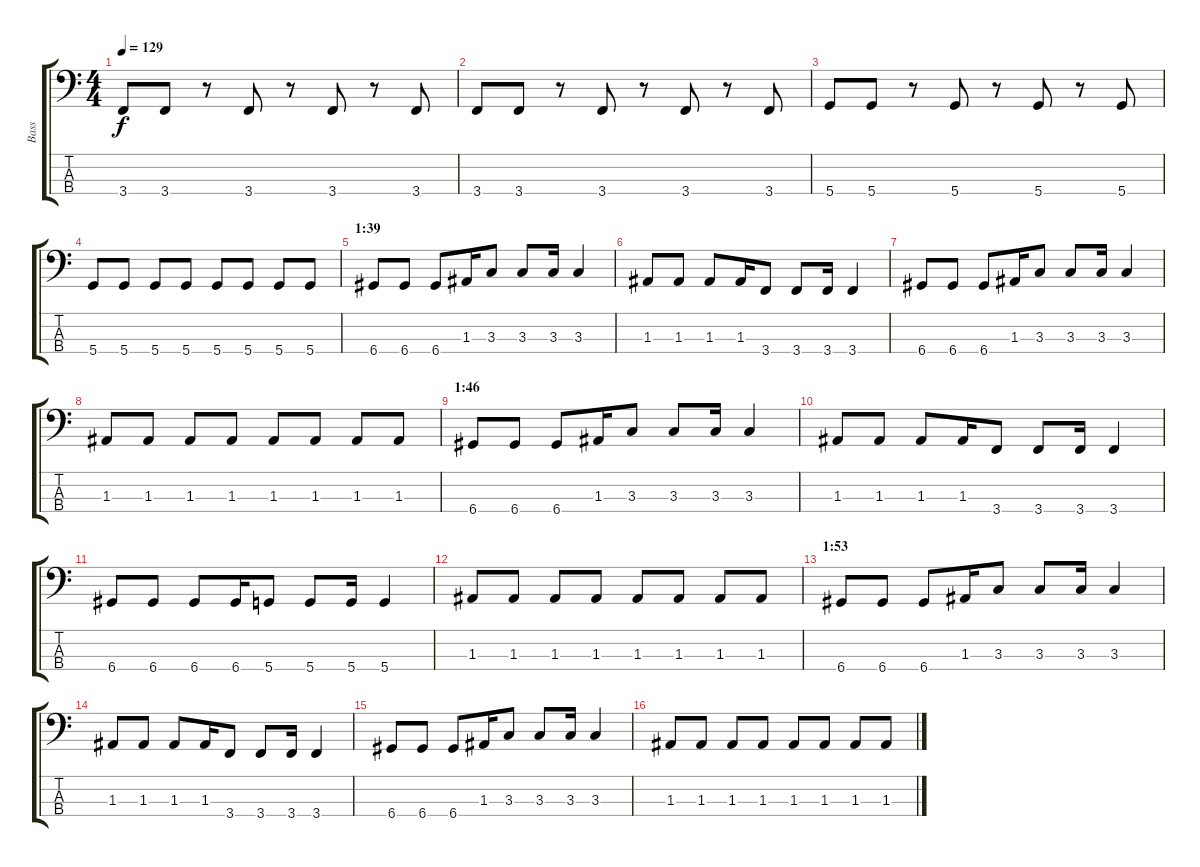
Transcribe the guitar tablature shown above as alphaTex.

\track ("Bass" "Bass") {instrument electricbasspick}
\staff {score tabs}
\tuning (G2 D2 A1 D1) {hide}
\ts (4 4)
\tempo 129
\clef f4
\ks c
3.4.8{dy f} 3.4.8 r.8 3.4.8 r.8 3.4.8 r.8 3.4.8 |
3.4.8 3.4.8 r.8 3.4.8 r.8 3.4.8 r.8 3.4.8 |
5.4.8 5.4.8 r.8 5.4.8 r.8 5.4.8 r.8 5.4.8 |
5.4.8 5.4.8 5.4.8 5.4.8 5.4.8 5.4.8 5.4.8 5.4.8 |
\section ("" "1:39")
6.4.8 6.4.8 6.4.8 1.3.16 3.3.8 3.3.8 3.3.16 3.3.4 |
1.3.8 1.3.8 1.3.8 1.3.16 3.4.8 3.4.8 3.4.16 3.4.4 |
6.4.8 6.4.8 6.4.8 1.3.16 3.3.8 3.3.8 3.3.16 3.3.4 |
1.3.8 1.3.8 1.3.8 1.3.8 1.3.8 1.3.8 1.3.8 1.3.8 |
\section ("" "1:46")
6.4.8 6.4.8 6.4.8 1.3.16 3.3.8 3.3.8 3.3.16 3.3.4 |
1.3.8 1.3.8 1.3.8 1.3.16 3.4.8 3.4.8 3.4.16 3.4.4 |
6.4.8 6.4.8 6.4.8 6.4.16 5.4.8 5.4.8 5.4.16 5.4.4 |
1.3.8 1.3.8 1.3.8 1.3.8 1.3.8 1.3.8 1.3.8 1.3.8 |
\section ("" "1:53")
6.4.8 6.4.8 6.4.8 1.3.16 3.3.8 3.3.8 3.3.16 3.3.4 |
1.3.8 1.3.8 1.3.8 1.3.16 3.4.8 3.4.8 3.4.16 3.4.4 |
6.4.8 6.4.8 6.4.8 1.3.16 3.3.8 3.3.8 3.3.16 3.3.4 |
1.3.8 1.3.8 1.3.8 1.3.8 1.3.8 1.3.8 1.3.8 1.3.8
